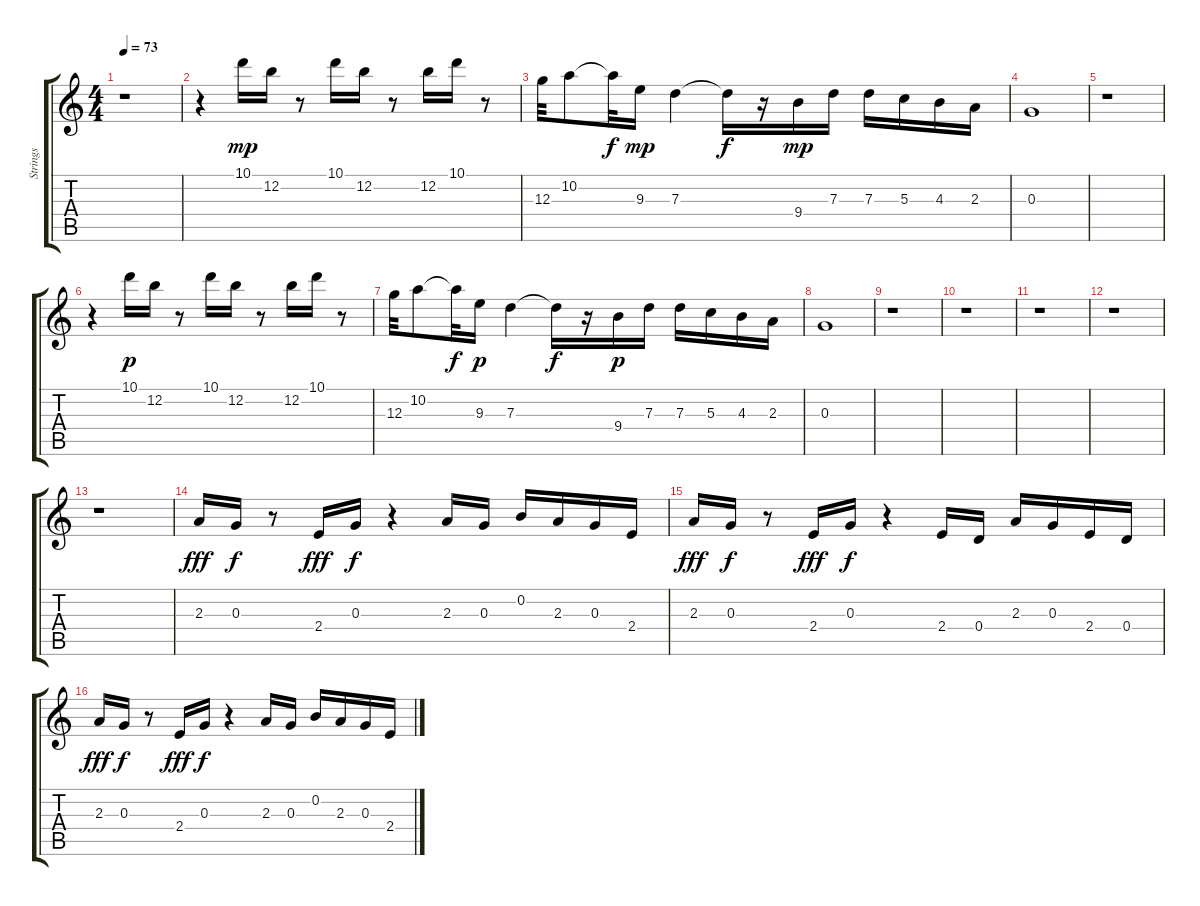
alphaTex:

\track ("Strings" "Strings") {instrument stringensemble1}
\staff {score tabs}
\tuning (E5 B4 G4 D4 A3 E3) {hide}
\ts (4 4)
\tempo 73
\clef g2
\ks c
r.1{dy p} |
r.4 10.1.16{dy mp} 12.2.16 r.8 10.1.16 12.2.16 r.8 12.2.16 10.1.16 r.8 |
12.3.32 10.2.8 10.2{t}.32{dy f} 9.3.16{dy mp} 7.3.4 7.3{t}.16{dy f} r.16 9.4.16{dy mp} 7.3.16 7.3.16 5.3.16 4.3.16 2.3.16 |
0.3.1 |
r.1 |
r.4 10.1.16{dy p} 12.2.16 r.8 10.1.16 12.2.16 r.8 12.2.16 10.1.16 r.8 |
12.3.32 10.2.8 10.2{t}.32{dy f} 9.3.16{dy p} 7.3.4 7.3{t}.16{dy f} r.16 9.4.16{dy p} 7.3.16 7.3.16 5.3.16 4.3.16 2.3.16 |
0.3.1 |
r.1 |
r.1 |
r.1 |
r.1 |
r.1 |
2.3.16{dy fff} 0.3.16{dy f} r.8 2.4.16{dy fff} 0.3.16{dy f} r.4 2.3.16 0.3.16 0.2.16 2.3.16 0.3.16 2.4.16 |
2.3.16{dy fff} 0.3.16{dy f} r.8 2.4.16{dy fff} 0.3.16{dy f} r.4 2.4.16 0.4.16 2.3.16 0.3.16 2.4.16 0.4.16 |
2.3.16{dy fff} 0.3.16{dy f} r.8 2.4.16{dy fff} 0.3.16{dy f} r.4 2.3.16 0.3.16 0.2.16 2.3.16 0.3.16 2.4.16
